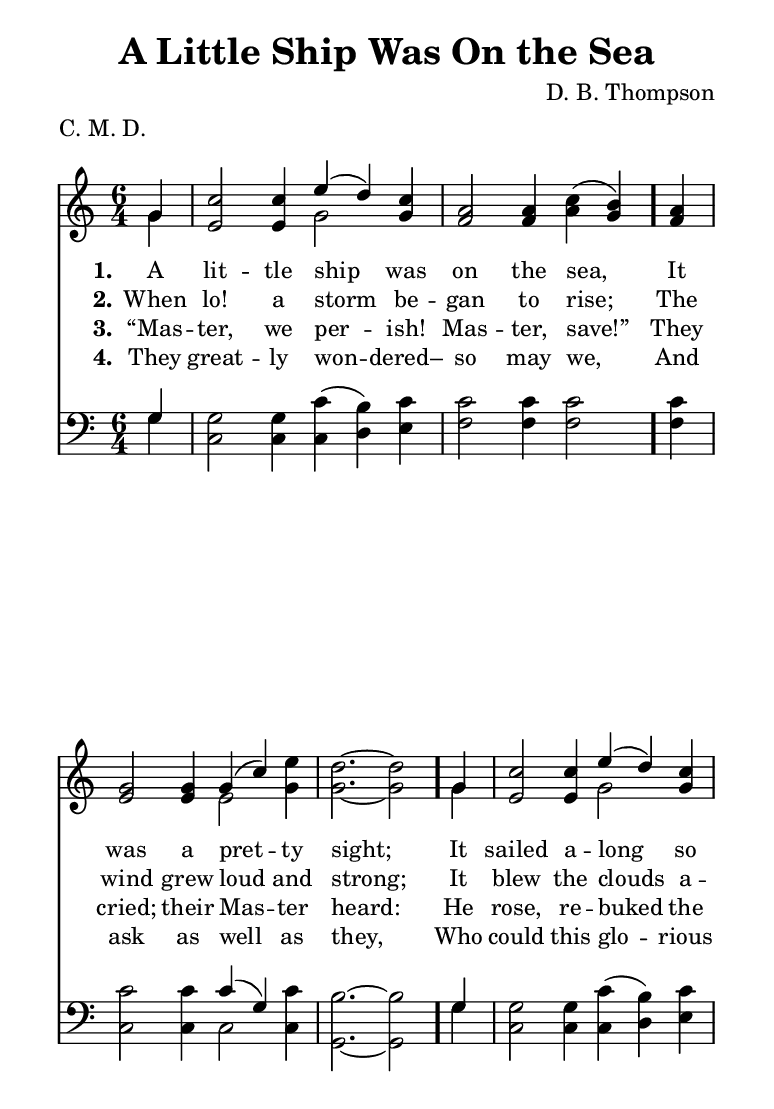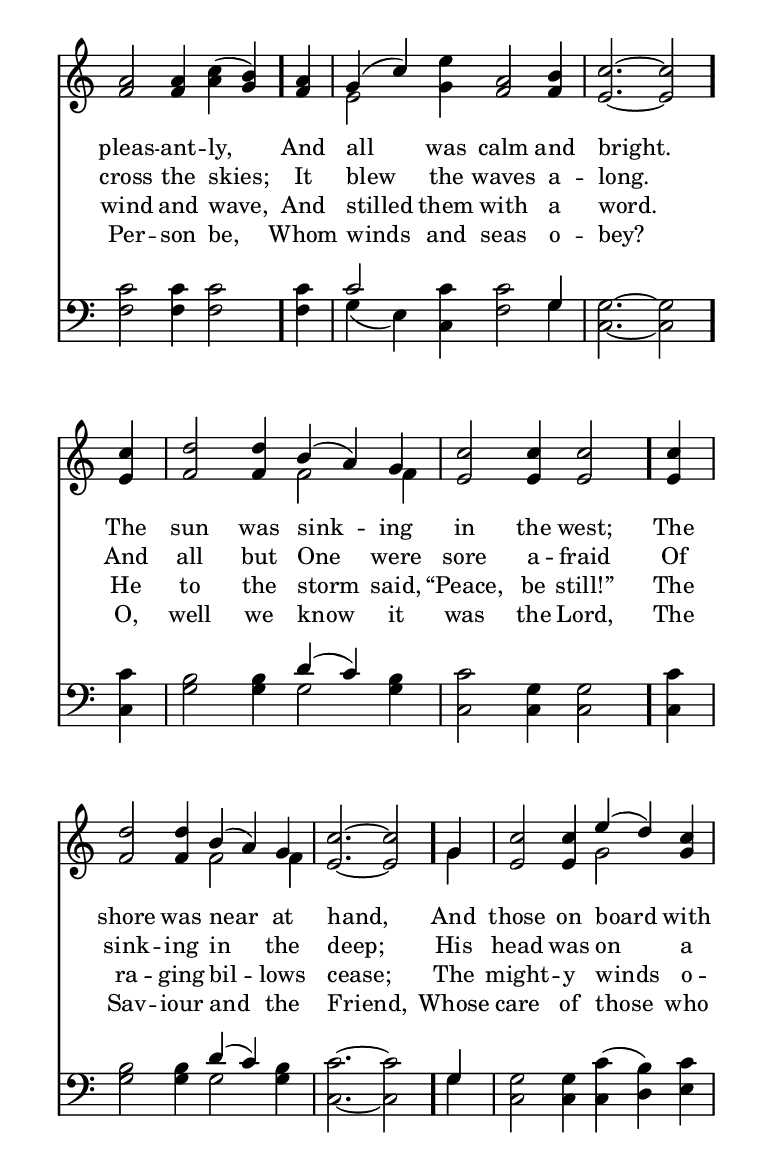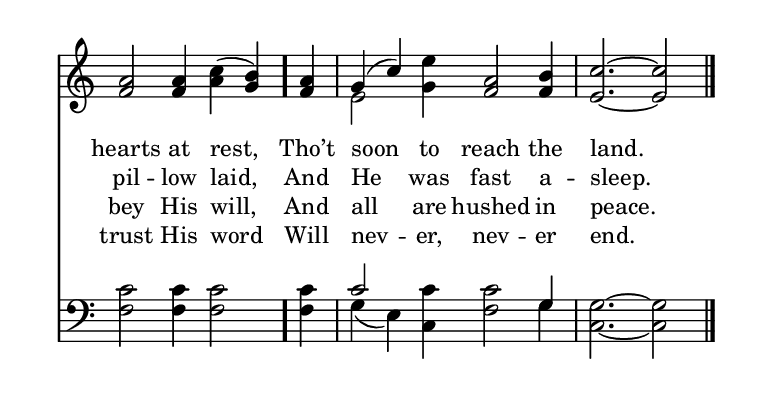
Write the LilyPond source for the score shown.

\include "common/global.ily"
\paper {
  \include "common/paper.ily"
}

\header{
  hymnnumber = "293"
  title = "A Little Ship Was On the Sea"
  tunename = "Alida"
  meter = "C. M. D."
  poet = ""
  composer = "D. B. Thompson"
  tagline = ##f
}

global = {
  \include "common/overrides.ily"
  \override Staff.TimeSignature.style = #'numbered
  \time 6/4
  \override Score.MetronomeMark.transparent = ##t % hide all fermata changes too
  \tempo 4=140
  \key c \major
  \partial 4
  \autoBeamOff
}

notesSoprano = {
\global
\relative c'' {

  g4 | c2 c4 e( d) c | a2 a4 c( b)
  a4 | g2 g4 g( c) e | d2. ~ d2
  g,4 | c2 c4 e( d) c | a2 a4 c( b)
  a4 | g( c) e a,2 b4 | c2. ~ c2

  c4 | d2 d4 b( a) g | c2 c4 c2
  c4 | d2 d4 b( a) g | c2. ~ c2
  g4 | c2 c4 e( d) c | a2 a4 c( b)
  a4 | g( c) e a,2 b4 | c2. ~ c2

  \bar "|."

}
}

notesAlto = {
\global
\relative e' {

  g4 | e2 e4 g2 g4 | f2 f4 a( g)
  f4 | e2 e4 e2 g4 | g2. ~ g2
  g4 | e2 e4 g2 g4 | f2 f4 a( g)
  f4 | e2 g4 f2 f4 | e2. ~ e2

  e4 | f2 f4 f2 f4 | e2 e4 e2
  e4 | f2 f4 f2 f4 | e2. ~ e2
  g4 | e2 e4 g2 g4 | f2 f4 a( g)
  f4 | e2 g4 f2 f4 | e2. ~ e2

}
}

notesTenor = {
\global
\relative a {

  g4 | g2 g4 c( b) c | c2 c4 c2
  c4 | c2 c4 c( g) c | b2. ~ b2
  g4 | g2 g4 c( b) c | c2 c4 c2
  c4 | c2 c4 c2 g4 | g2. ~ g2

  c4 | b2 b4 d( c) b | c2 g4 g2
  c4 | b2 b4 d( c) b | c2. ~ c2
  g4 | g2 g4 c( b) c | c2 c4 c2
  c4 | c2 c4 c2 g4 | g2. ~ g2

}
}

notesBass = {
\global
\relative f {

  g4 | c,2 c4 c( d) e | f2 f4 f2
  f4 | c2 c4 c2 c4 | g2. ~ g2
  g'4 | c,2 c4 c( d) e | f2 f4 f2
  f4 | g( e) c f2 g4 | c,2. ~ c2

  c4 | g'2 g4 g2 g4 | c,2 c4 c2
  c4 | g'2 g4 g2 g4 | c,2. ~ c2
  g'4 | c,2 c4 c( d) e | f2 f4 f2
  f4 | g( e) c f2 g4 | c,2. ~ c2

}
}

wordsA = \lyricmode {
\set stanza = "1."

A lit -- tle ship was on the sea, \bar "."
It was a pret -- ty sight; \bar "."
It sailed a -- long so pleas -- ant -- ly, \bar "."
And all was calm and bright. \bar "."
The sun was sink -- ing in the west; \bar "."
The shore was near at hand, \bar "."
And those on board with hearts at rest, \bar "."
Tho’t soon to reach the land. \bar "."

}

wordsB = \lyricmode {
\set stanza = "2."

When lo! a storm be -- gan to rise;
The wind grew loud and strong;
It blew the clouds a -- cross the skies;
It blew the waves a -- long.
And all but One were sore a -- fraid
Of sink -- ing in the deep;
His head was on a pil -- low laid,
And He was fast a -- sleep.

}

wordsC = \lyricmode {
\set stanza = "3."

“Mas -- ter, we per -- ish! Mas -- ter, save!”
They cried; their Mas -- ter heard:
He rose, re -- buked the wind and wave,
And stilled them with a word.
He to the storm said, “Peace, be still!”
The ra -- ging bil -- lows cease;
The might -- y winds o -- bey His will,
And all are hushed in peace.

}

wordsD = \lyricmode {
\set stanza = "4."

They great -- ly won -- dered– so may we,
And ask as well as they,
Who could this glo -- rious Per -- son be,
Whom winds and seas o -- bey?
O, well we know it was the Lord,
The Sav -- iour and the Friend,
Whose care of those who trust His word
Will nev -- er, nev -- er end.

}

\score {
  \context ChoirStaff <<
    \context Staff = upper <<
      \set ChoirStaff.systemStartDelimiter = #'SystemStartBar
      \partcombine #'(2 . 9) \notesSoprano \notesAlto
      \context NullVoice = sopranos { \voiceOne << \notesSoprano >> }
      \context NullVoice = altos { \voiceTwo << \notesAlto >> }
      \context Lyrics = one   \lyricsto sopranos \wordsA
      \context Lyrics = two   \lyricsto sopranos \wordsB
      \context Lyrics = three \lyricsto sopranos \wordsC
      \context Lyrics = four  \lyricsto sopranos \wordsD
    >>
    \context Staff = men <<
      \clef bass
      \partcombine #'(2 . 9) \notesTenor \notesBass
      \context NullVoice = tenors { \voiceOne << \notesTenor >> }
      \context NullVoice = basses { \voiceTwo << \notesBass >> }
    >>
  >>
  \layout {
    \include "common/layout.ily"
  }
  \midi{
    \include "common/midi.ily"
  }
}

\version "2.19.49"  % necessary for upgrading to future LilyPond versions.

% vi:set et ts=2 sw=2 ai nocindent syntax=lilypond:
